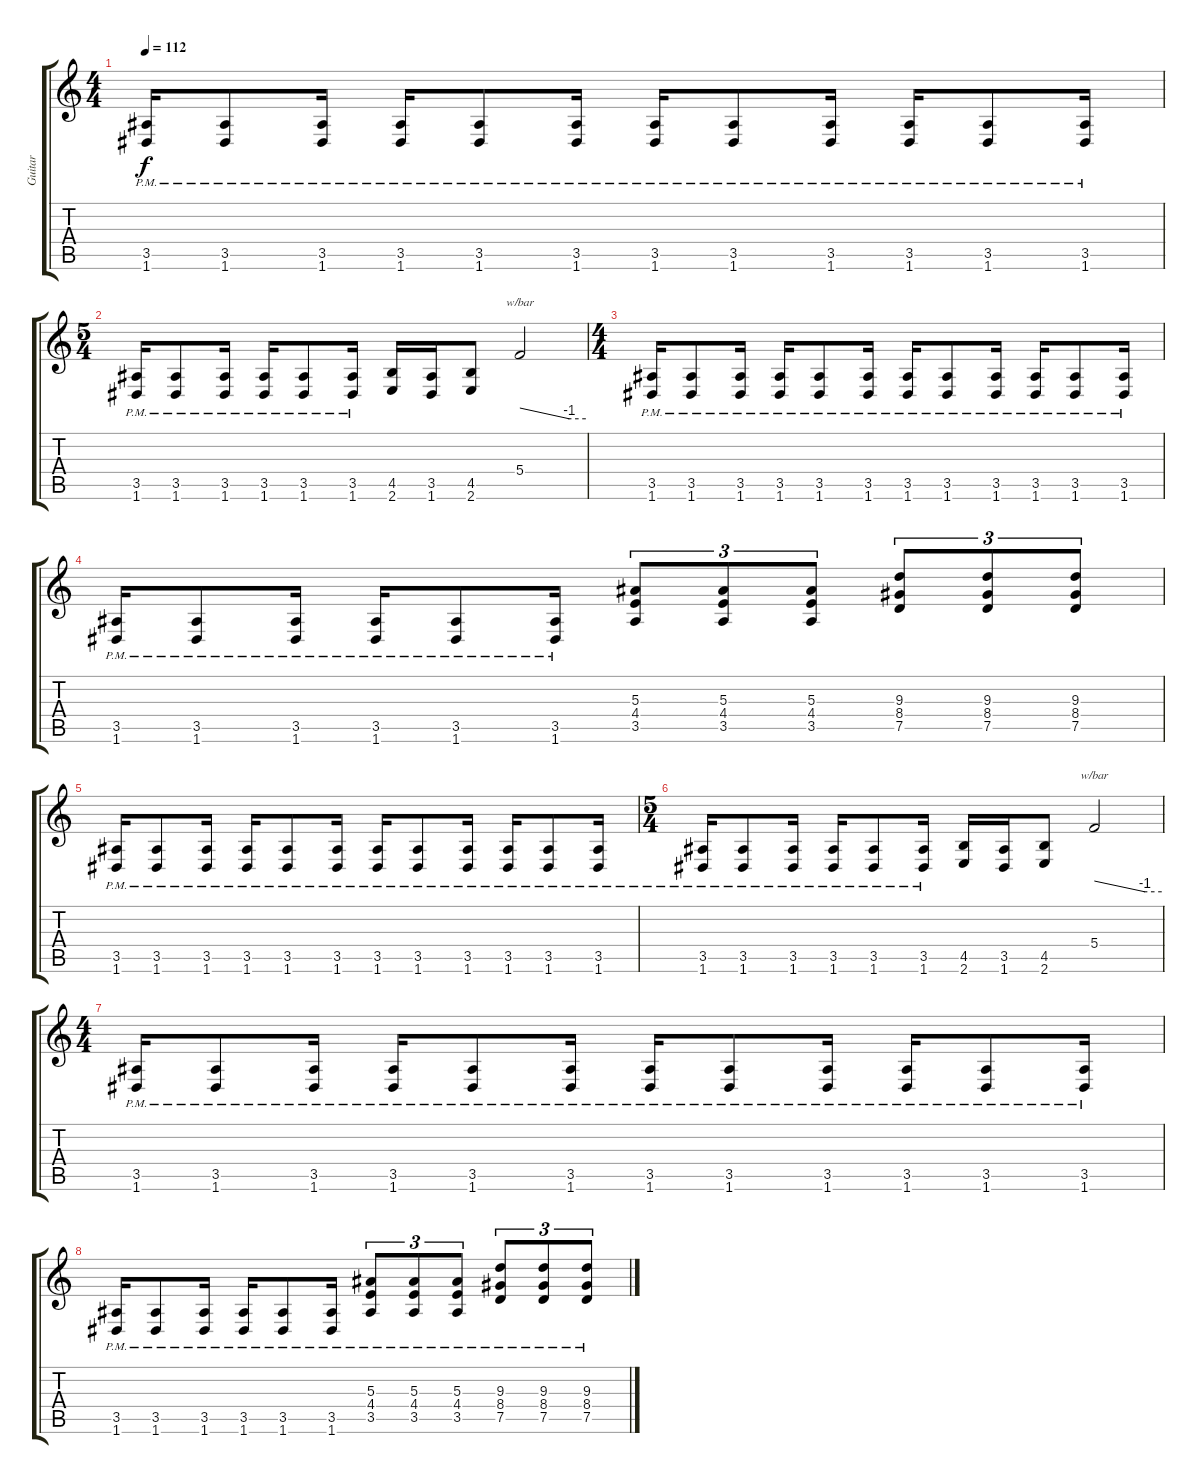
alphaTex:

\track ("Guitar" "Guitar") {instrument distortionguitar}
\staff {score tabs}
\tuning (D4 A3 F3 C3 G2 D2) {hide}
\ts (4 4)
\tempo 112
\clef g2
\ks c
(3.5{pm} 1.6{pm}).16{dy f} (3.5{pm} 1.6{pm}).8 (3.5{pm} 1.6{pm}).16 (3.5{pm} 1.6{pm}).16 (3.5{pm} 1.6{pm}).8 (3.5{pm} 1.6{pm}).16 (3.5{pm} 1.6{pm}).16 (3.5{pm} 1.6{pm}).8 (3.5{pm} 1.6{pm}).16 (3.5{pm} 1.6{pm}).16 (3.5{pm} 1.6{pm}).8 (3.5{pm} 1.6{pm}).16 |
\ts (5 4)
(3.5{pm} 1.6{pm}).16 (3.5{pm} 1.6{pm}).8 (3.5{pm} 1.6{pm}).16 (3.5{pm} 1.6{pm}).16 (3.5{pm} 1.6{pm}).8 (3.5{pm} 1.6{pm}).16 (4.5 2.6).16 (3.5 1.6).16 (4.5 2.6).8 5.4.2{tbe (custom default 0 0 45 -4 60 -4)} |
\ts (4 4)
(3.5{pm} 1.6{pm}).16 (3.5{pm} 1.6{pm}).8 (3.5{pm} 1.6{pm}).16 (3.5{pm} 1.6{pm}).16 (3.5{pm} 1.6{pm}).8 (3.5{pm} 1.6{pm}).16 (3.5{pm} 1.6{pm}).16 (3.5{pm} 1.6{pm}).8 (3.5{pm} 1.6{pm}).16 (3.5{pm} 1.6{pm}).16 (3.5{pm} 1.6{pm}).8 (3.5{pm} 1.6{pm}).16 |
(3.5{pm} 1.6{pm}).16 (3.5{pm} 1.6{pm}).8 (3.5{pm} 1.6{pm}).16 (3.5{pm} 1.6{pm}).16 (3.5{pm} 1.6{pm}).8 (3.5{pm} 1.6{pm}).16 (5.3 4.4 3.5).8{tu (3 2)} (5.3 4.4 3.5).8{tu (3 2)} (5.3 4.4 3.5).8{tu (3 2)} (9.3 8.4 7.5).8{tu (3 2)} (9.3 8.4 7.5).8{tu (3 2)} (9.3 8.4 7.5).8{tu (3 2)} |
(3.5{pm} 1.6{pm}).16 (3.5{pm} 1.6{pm}).8 (3.5{pm} 1.6{pm}).16 (3.5{pm} 1.6{pm}).16 (3.5{pm} 1.6{pm}).8 (3.5{pm} 1.6{pm}).16 (3.5{pm} 1.6{pm}).16 (3.5{pm} 1.6{pm}).8 (3.5{pm} 1.6{pm}).16 (3.5{pm} 1.6{pm}).16 (3.5{pm} 1.6{pm}).8 (3.5{pm} 1.6{pm}).16 |
\ts (5 4)
(3.5{pm} 1.6{pm}).16 (3.5{pm} 1.6{pm}).8 (3.5{pm} 1.6{pm}).16 (3.5{pm} 1.6{pm}).16 (3.5{pm} 1.6{pm}).8 (3.5{pm} 1.6{pm}).16 (4.5 2.6).16 (3.5 1.6).16 (4.5 2.6).8 5.4.2{tbe (custom default 0 0 45 -4 60 -4)} |
\ts (4 4)
(3.5{pm} 1.6{pm}).16 (3.5{pm} 1.6{pm}).8 (3.5{pm} 1.6{pm}).16 (3.5{pm} 1.6{pm}).16 (3.5{pm} 1.6{pm}).8 (3.5{pm} 1.6{pm}).16 (3.5{pm} 1.6{pm}).16 (3.5{pm} 1.6{pm}).8 (3.5{pm} 1.6{pm}).16 (3.5{pm} 1.6{pm}).16 (3.5{pm} 1.6{pm}).8 (3.5{pm} 1.6{pm}).16 |
(3.5{pm} 1.6{pm}).16 (3.5{pm} 1.6{pm}).8 (3.5{pm} 1.6{pm}).16 (3.5{pm} 1.6{pm}).16 (3.5{pm} 1.6{pm}).8 (3.5{pm} 1.6{pm}).16 (5.3{pm} 4.4{pm} 3.5{pm}).8{tu (3 2)} (5.3{pm} 4.4{pm} 3.5{pm}).8{tu (3 2)} (5.3{pm} 4.4{pm} 3.5{pm}).8{tu (3 2)} (9.3{pm} 8.4{pm} 7.5{pm}).8{tu (3 2)} (9.3{pm} 8.4{pm} 7.5{pm}).8{tu (3 2)} (9.3{pm} 8.4{pm} 7.5{pm}).8{tu (3 2)}
